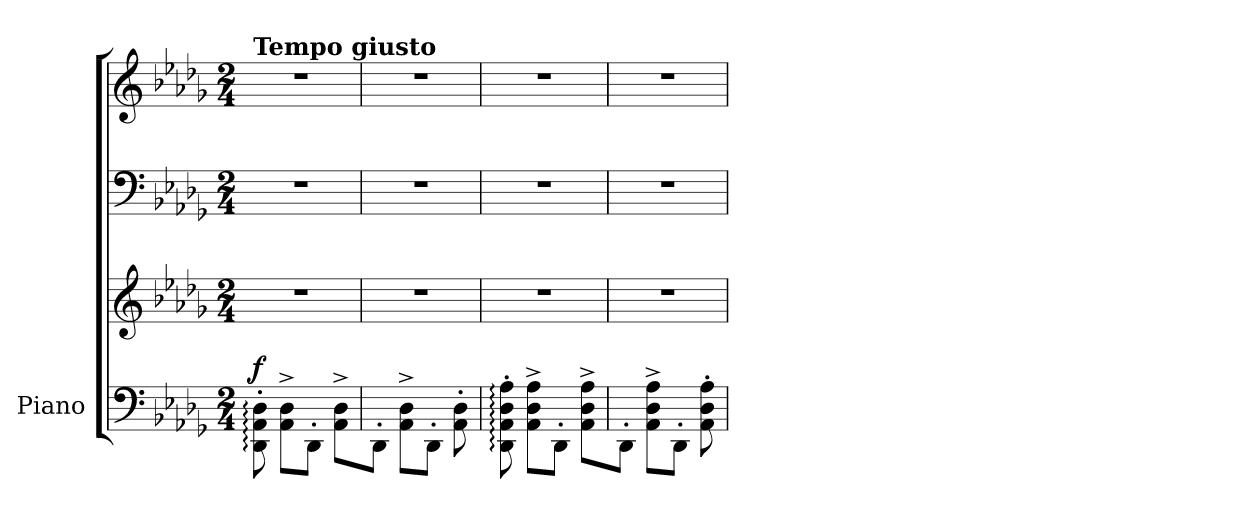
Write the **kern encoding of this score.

**kern	**kern	**kern	**kern	**dynam
*part1	*part1	*part1	*part1	*part1
*staff4	*staff3	*staff2	*staff1	*staff1/2/3/4
*I"Piano	*	*	*	*
*I'Pno.	*	*	*	*
*clefF4	*clefG2	*clefF4	*clefG2	*
*k[b-e-a-d-g-]	*k[b-e-a-d-g-]	*k[b-e-a-d-g-]	*k[b-e-a-d-g-]	*
*M2/4	*M2/4	*M2/4	*M2/4	*
=1	=1	=1	=1	=1
!	!	!	!LO:TX:a:B:t=Tempo giusto	!
!	!	!	!	!LO:DY:a=4
8DD-\:' 8AA-\:' 8D-\:'	2r	2r	2r	f
8AA-\^ 8D-\^L	.	.	.	.
8DD-'\J	.	.	.	.
8AA-\^ 8D-\^L	.	.	.	.
=2	=2	=2	=2	=2
8DD-'\J	2r	2r	2r	.
8AA-\^ 8D-\^L	.	.	.	.
8DD-'\J	.	.	.	.
8AA-\' 8D-\'	.	.	.	.
=3	=3	=3	=3	=3
8DD-\:' 8AA-\:' 8D-\:' 8A-\:'	2r	2r	2r	.
8AA-\^ 8D-\^ 8A-\^L	.	.	.	.
8DD-'\J	.	.	.	.
8AA-\^ 8D-\^ 8A-\^L	.	.	.	.
=4	=4	=4	=4	=4
8DD-'\J	2r	2r	2r	.
8AA-\^ 8D-\^ 8A-\^L	.	.	.	.
8DD-'\J	.	.	.	.
8AA-\' 8D-\' 8A-\'	.	.	.	.
=	=	=	=	=
*-	*-	*-	*-	*-
